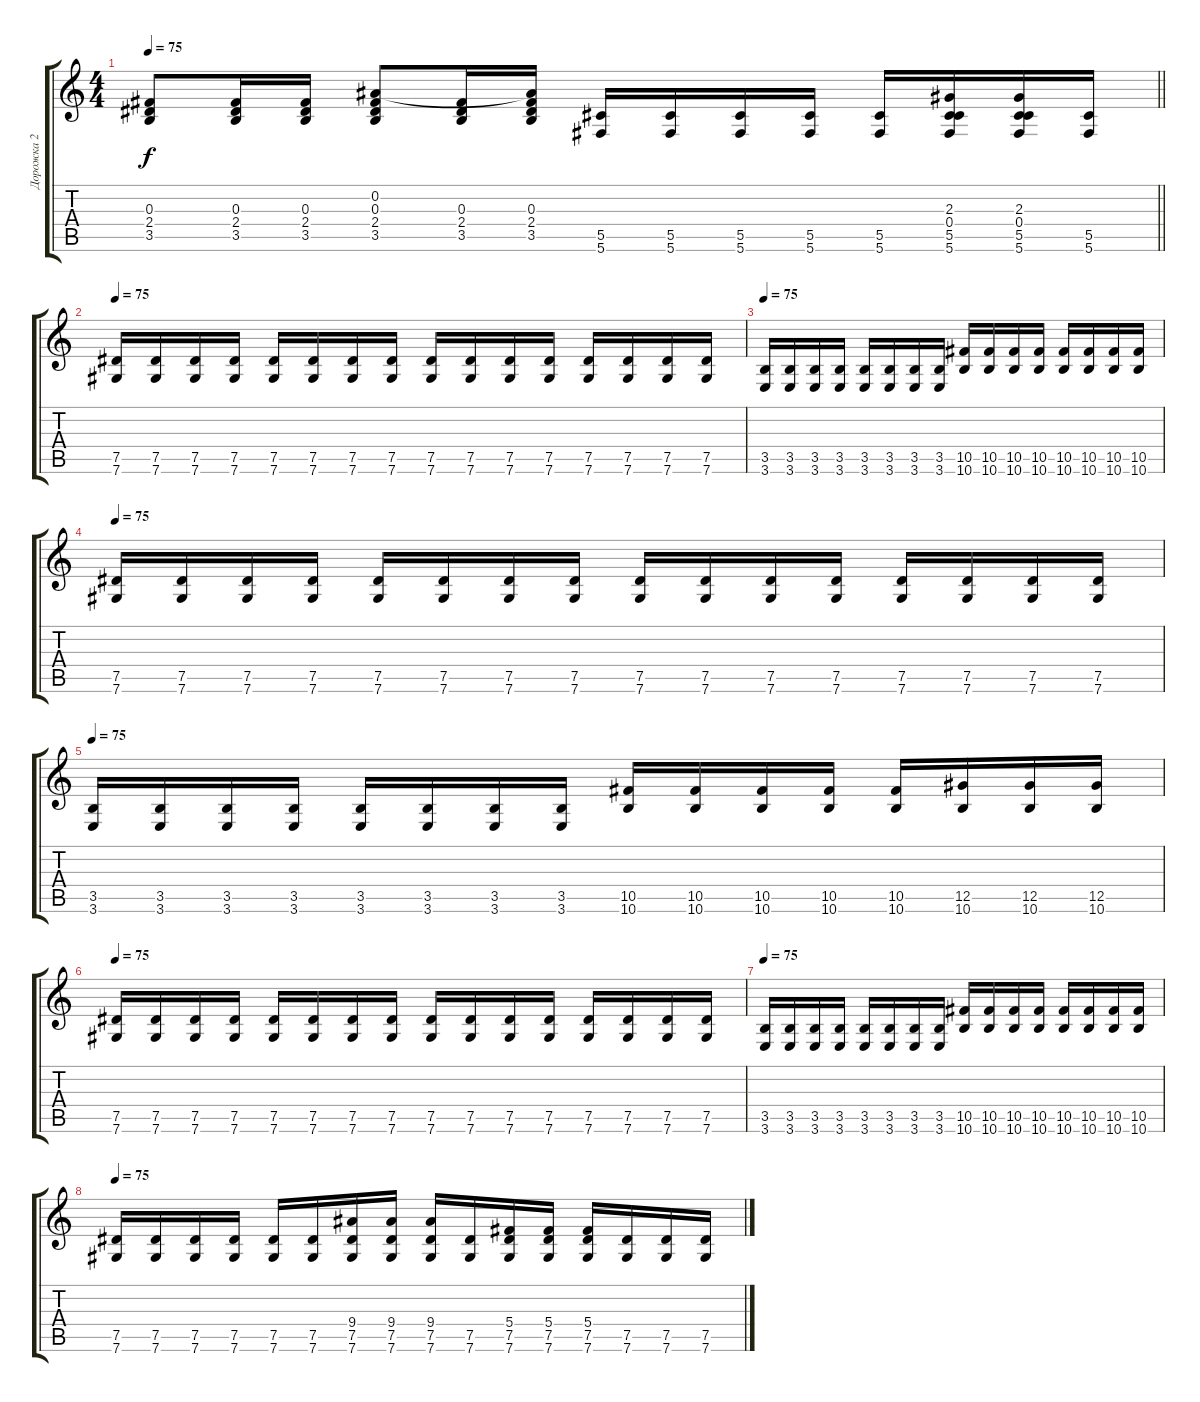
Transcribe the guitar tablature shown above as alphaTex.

\track ("Дорожка 2" "Дорожка 2") {instrument distortionguitar}
\staff {score tabs}
\tuning (Eb4 Bb3 Gb3 Db3 Ab2 Db2) {hide}
\ts (4 4)
\tempo 75
\clef g2
\barLineRight lightlight
\ks c
(0.3 2.4 3.5).8{dy f} (0.3 2.4 3.5).16 (0.3 2.4 3.5).16 (0.2 0.3 2.4 3.5).8 (0.3 2.4 3.5).16 (0.2{t} 0.3 2.4 3.5).16 (5.5 5.6).16 (5.5 5.6).16 (5.5 5.6).16 (5.5 5.6).16 (5.5 5.6).16 (2.3 0.4 5.5 5.6).16 (2.3 0.4 5.5 5.6).16 (5.5 5.6).16 |
\section ("" "")
\tempo 75
(7.5 7.6).16 (7.5 7.6).16 (7.5 7.6).16 (7.5 7.6).16 (7.5 7.6).16 (7.5 7.6).16 (7.5 7.6).16 (7.5 7.6).16 (7.5 7.6).16 (7.5 7.6).16 (7.5 7.6).16 (7.5 7.6).16 (7.5 7.6).16 (7.5 7.6).16 (7.5 7.6).16 (7.5 7.6).16 |
\tempo 75
(3.5 3.6).16 (3.5 3.6).16 (3.5 3.6).16 (3.5 3.6).16 (3.5 3.6).16 (3.5 3.6).16 (3.5 3.6).16 (3.5 3.6).16 (10.5 10.6).16 (10.5 10.6).16 (10.5 10.6).16 (10.5 10.6).16 (10.5 10.6).16 (10.5 10.6).16 (10.5 10.6).16 (10.5 10.6).16 |
\tempo 75
(7.5 7.6).16 (7.5 7.6).16 (7.5 7.6).16 (7.5 7.6).16 (7.5 7.6).16 (7.5 7.6).16 (7.5 7.6).16 (7.5 7.6).16 (7.5 7.6).16 (7.5 7.6).16 (7.5 7.6).16 (7.5 7.6).16 (7.5 7.6).16 (7.5 7.6).16 (7.5 7.6).16 (7.5 7.6).16 |
\tempo 75
(3.5 3.6).16 (3.5 3.6).16 (3.5 3.6).16 (3.5 3.6).16 (3.5 3.6).16 (3.5 3.6).16 (3.5 3.6).16 (3.5 3.6).16 (10.5 10.6).16 (10.5 10.6).16 (10.5 10.6).16 (10.5 10.6).16 (10.5 10.6).16 (12.5 10.6).16 (12.5 10.6).16 (12.5 10.6).16 |
\tempo 75
(7.5 7.6).16 (7.5 7.6).16 (7.5 7.6).16 (7.5 7.6).16 (7.5 7.6).16 (7.5 7.6).16 (7.5 7.6).16 (7.5 7.6).16 (7.5 7.6).16 (7.5 7.6).16 (7.5 7.6).16 (7.5 7.6).16 (7.5 7.6).16 (7.5 7.6).16 (7.5 7.6).16 (7.5 7.6).16 |
\tempo 75
(3.5 3.6).16 (3.5 3.6).16 (3.5 3.6).16 (3.5 3.6).16 (3.5 3.6).16 (3.5 3.6).16 (3.5 3.6).16 (3.5 3.6).16 (10.5 10.6).16 (10.5 10.6).16 (10.5 10.6).16 (10.5 10.6).16 (10.5 10.6).16 (10.5 10.6).16 (10.5 10.6).16 (10.5 10.6).16 |
\tempo 75
(7.5 7.6).16 (7.5 7.6).16 (7.5 7.6).16 (7.5 7.6).16 (7.5 7.6).16 (7.5 7.6).16 (9.4 7.5 7.6).16 (9.4 7.5 7.6).16 (9.4 7.5 7.6).16 (7.5 7.6).16 (5.4 7.5 7.6).16 (5.4 7.5 7.6).16 (5.4 7.5 7.6).16 (7.5 7.6).16 (7.5 7.6).16 (7.5 7.6).16
